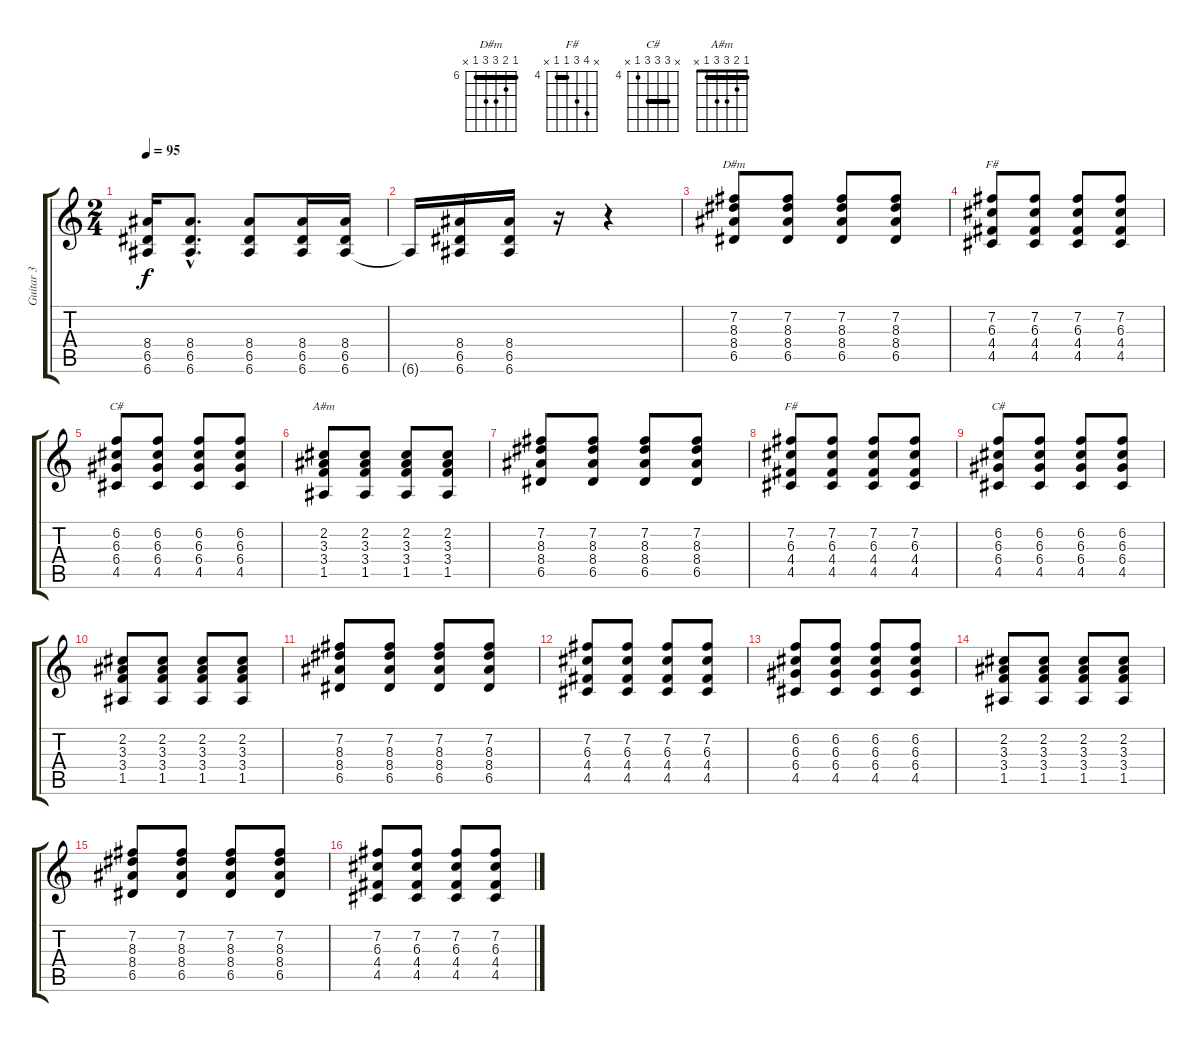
\track ("Guitar 3" "Guitar 3") {instrument distortionguitar}
\staff {score tabs}
\tuning (E4 B3 G3 D3 A2 E2) {hide}
\chord ("D#m" 6 7 8 8 6 x) {firstfret 6 barre 6}
\chord ("F#" 2 2 3 4 4 2) {barre 2}
\chord ("C#" 4 6 6 6 4 x) {firstfret 4 barre 4}
\chord ("A#m" 1 2 3 3 1 x) {barre 1}
\chord ("F#" x 7 6 4 4 x) {firstfret 4 barre 4}
\chord ("C#" x 6 6 6 4 x) {firstfret 4 barre 6}
\ts (2 4)
\tempo 95
\clef g2
\ks c
(8.4 6.5 6.6).16{dy f} (8.4{hac} 6.5{hac} 6.6{hac}).8{d} (8.4 6.5 6.6).8 (8.4 6.5 6.6).16 (8.4 6.5 6.6).16 |
6.6{t}.16 (8.4 6.5 6.6).16 (8.4 6.5 6.6).16 r.16 r.4 |
(7.2 8.3 8.4 6.5).8{ch "D#m"} (7.2 8.3 8.4 6.5).8 (7.2 8.3 8.4 6.5).8 (7.2 8.3 8.4 6.5).8 |
(7.2 6.3 4.4 4.5).8{ch "F#"} (7.2 6.3 4.4 4.5).8 (7.2 6.3 4.4 4.5).8 (7.2 6.3 4.4 4.5).8 |
(6.2 6.3 6.4 4.5).8{ch "C#"} (6.2 6.3 6.4 4.5).8 (6.2 6.3 6.4 4.5).8 (6.2 6.3 6.4 4.5).8 |
(2.2 3.3 3.4 1.5).8{ch "A#m"} (2.2 3.3 3.4 1.5).8 (2.2 3.3 3.4 1.5).8 (2.2 3.3 3.4 1.5).8 |
(7.2 8.3 8.4 6.5).8 (7.2 8.3 8.4 6.5).8 (7.2 8.3 8.4 6.5).8 (7.2 8.3 8.4 6.5).8 |
(7.2 6.3 4.4 4.5).8{ch "F#"} (7.2 6.3 4.4 4.5).8 (7.2 6.3 4.4 4.5).8 (7.2 6.3 4.4 4.5).8 |
(6.2 6.3 6.4 4.5).8{ch "C#"} (6.2 6.3 6.4 4.5).8 (6.2 6.3 6.4 4.5).8 (6.2 6.3 6.4 4.5).8 |
(2.2 3.3 3.4 1.5).8 (2.2 3.3 3.4 1.5).8 (2.2 3.3 3.4 1.5).8 (2.2 3.3 3.4 1.5).8 |
(7.2 8.3 8.4 6.5).8 (7.2 8.3 8.4 6.5).8 (7.2 8.3 8.4 6.5).8 (7.2 8.3 8.4 6.5).8 |
(7.2 6.3 4.4 4.5).8 (7.2 6.3 4.4 4.5).8 (7.2 6.3 4.4 4.5).8 (7.2 6.3 4.4 4.5).8 |
(6.2 6.3 6.4 4.5).8 (6.2 6.3 6.4 4.5).8 (6.2 6.3 6.4 4.5).8 (6.2 6.3 6.4 4.5).8 |
(2.2 3.3 3.4 1.5).8 (2.2 3.3 3.4 1.5).8 (2.2 3.3 3.4 1.5).8 (2.2 3.3 3.4 1.5).8 |
(7.2 8.3 8.4 6.5).8 (7.2 8.3 8.4 6.5).8 (7.2 8.3 8.4 6.5).8 (7.2 8.3 8.4 6.5).8 |
(7.2 6.3 4.4 4.5).8 (7.2 6.3 4.4 4.5).8 (7.2 6.3 4.4 4.5).8 (7.2 6.3 4.4 4.5).8
